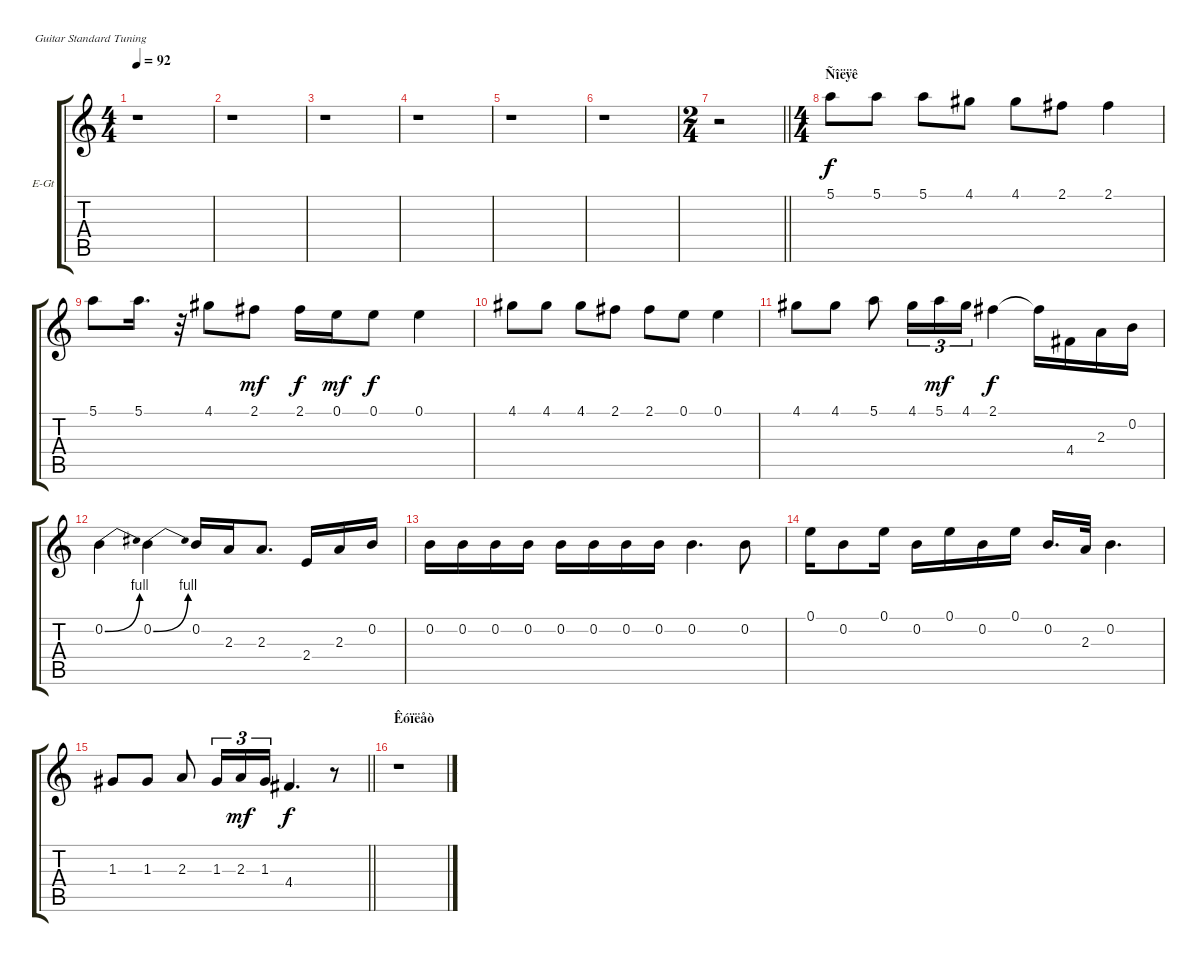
\bracketExtendMode groupsimilarinstruments
\firstSystemTrackNameOrientation horizontal
\otherSystemsTrackNameOrientation horizontal
\track ("Ãèòàðà 2" "E-Gt") {instrument overdrivenguitar}
\staff {score tabs}
\tuning (E4 B3 G3 D3 A2 E2)
\ts (4 4)
\tempo 92
\clef g2
\ks c
r.1{dy f} |
r.1 |
r.1 |
r.1 |
r.1 |
r.1 |
\ts (2 4)
\beaming (8 2 2 2 2)
\barLineRight lightlight
r.2 |
\ts (4 4)
\beaming (8 2 2 2 2)
\section ("" "Ñîëÿê")
5.1.8 5.1.8 5.1.8 4.1.8 4.1.8 2.1.8 2.1.4 |
5.1.8 5.1.16{d} r.32 4.1.8 2.1.8{dy mf} 2.1.16{dy f} 0.1.16{dy mf} 0.1.8{dy f} 0.1.4 |
4.1.8 4.1.8 4.1.8 2.1.8 2.1.8 0.1.8 0.1.4 |
4.1.8 4.1.8 5.1.8 4.1.16{tu (3 2)} 5.1.16{tu (3 2) dy mf} 4.1.16{tu (3 2)} 2.1.4{dy f} 2.1{t}.16 4.4.16 2.3.16 0.2.16 |
0.2{be (bend 0 0 60 4)}.4 0.2{be (bend 0 0 60 4)}.4 0.2.16 2.3.16 2.3.8{d} 2.4.16 2.3.16 0.2.16 |
0.2.16 0.2.16 0.2.16 0.2.16 0.2.16 0.2.16 0.2.16 0.2.16 0.2.4{d} 0.2.8 |
0.1.16 0.2.8 0.1.16 0.2.16 0.1.16 0.2.16 0.1.16 0.2.16{d} 2.3.32 0.2.4{d} |
\barLineRight lightlight
1.3.8 1.3.8 2.3.8 1.3.16{tu (3 2)} 2.3.16{tu (3 2) dy mf} 1.3.16{tu (3 2)} 4.4.4{d dy f} r.8 |
\section ("" "Êóïëåò")
r.1
